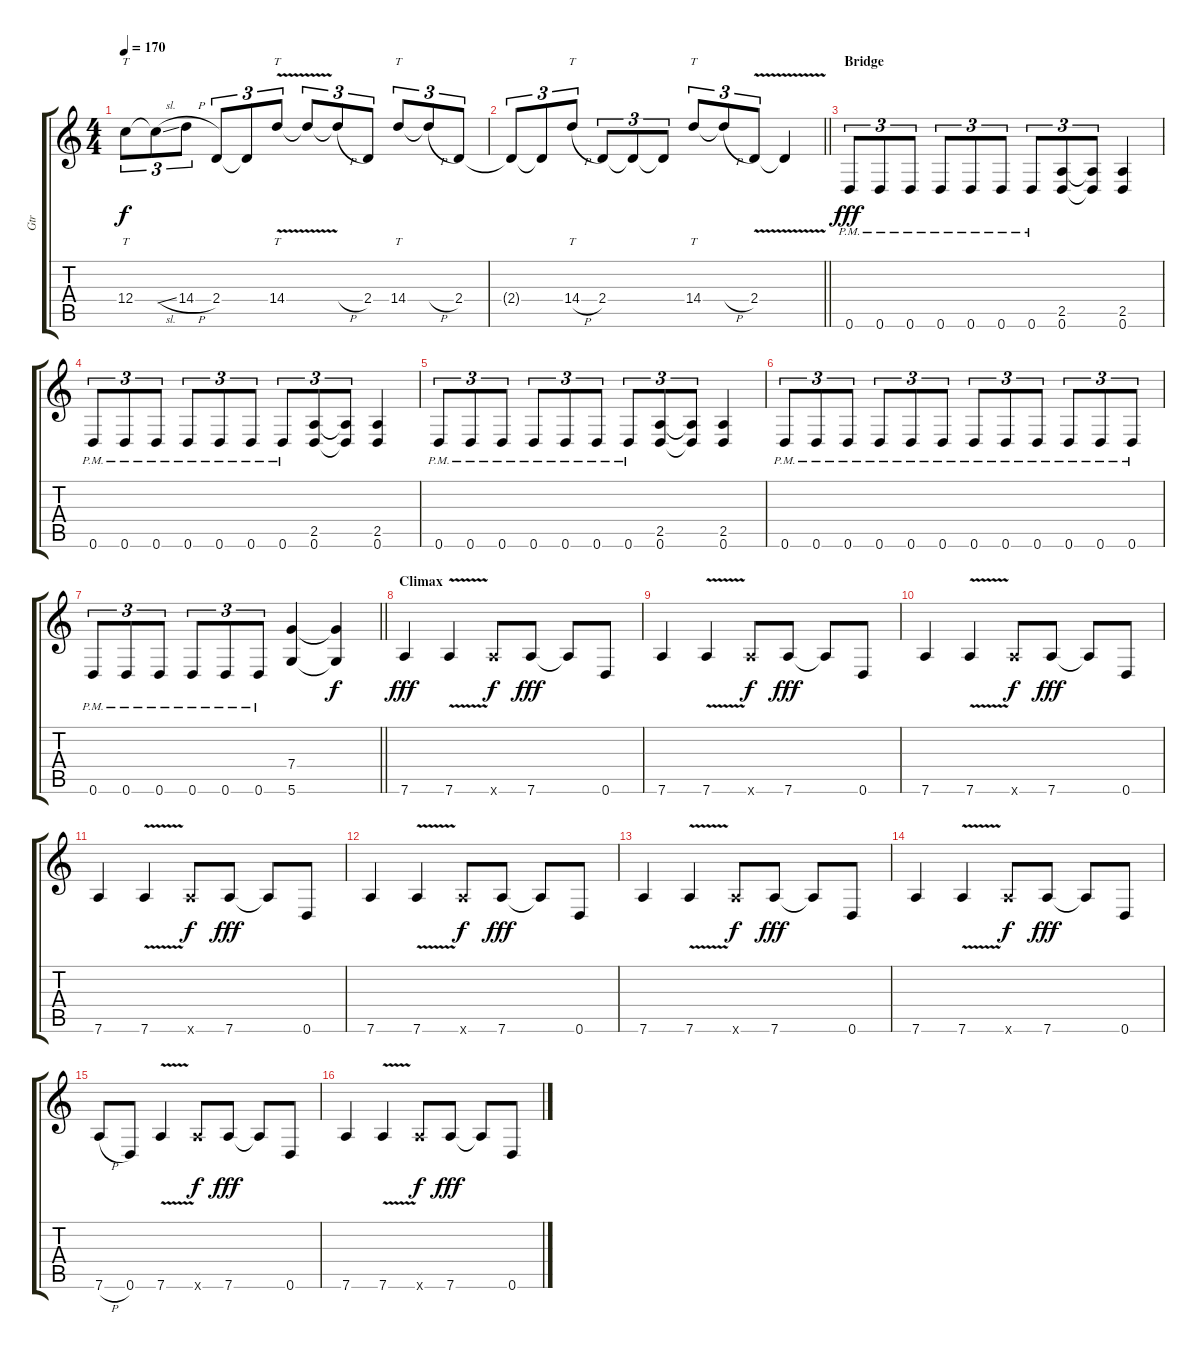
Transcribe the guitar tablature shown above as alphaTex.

\track ("Gtr" "Gtr") {instrument distortionguitar}
\staff {score tabs}
\tuning (D4 A3 F3 C3 G2 D2) {hide}
\ts (4 4)
\tempo 170
\clef g2
\ks c
12.4.8{tt tu (3 2) dy f} 12.4{sl t}.8{tu (3 2)} 14.4{h}.8{tu (3 2)} 2.4.8{tu (3 2)} 2.4{t}.8{tu (3 2)} 14.4{v}.8{tt tu (3 2)} 14.4{t}.8{tu (3 2)} 14.4{h t}.8{tu (3 2)} 2.4.8{tu (3 2)} 14.4.8{tt tu (3 2)} 14.4{h t}.8{tu (3 2)} 2.4.8{tu (3 2)} |
\barLineRight lightlight
2.4{t}.8{tu (3 2)} 2.4{t}.8{tu (3 2)} 14.4{h}.8{tt tu (3 2)} 2.4.8{tu (3 2)} 2.4{t}.8{tu (3 2)} 2.4{t}.8{tu (3 2)} 14.4.8{tt tu (3 2)} 14.4{h t}.8{tu (3 2)} 2.4{v}.8{tu (3 2)} 2.4{t}.4 |
\section ("" "Bridge")
0.6{pm}.8{tu (3 2) dy fff} 0.6{pm}.8{tu (3 2)} 0.6{pm}.8{tu (3 2)} 0.6{pm}.8{tu (3 2)} 0.6{pm}.8{tu (3 2)} 0.6{pm}.8{tu (3 2)} 0.6{pm}.8{tu (3 2)} (2.5 0.6).8{tu (3 2)} (2.5{t} 0.6{t}).8{tu (3 2)} (2.5 0.6).4 |
0.6{pm}.8{tu (3 2)} 0.6{pm}.8{tu (3 2)} 0.6{pm}.8{tu (3 2)} 0.6{pm}.8{tu (3 2)} 0.6{pm}.8{tu (3 2)} 0.6{pm}.8{tu (3 2)} 0.6{pm}.8{tu (3 2)} (2.5 0.6).8{tu (3 2)} (2.5{t} 0.6{t}).8{tu (3 2)} (2.5 0.6).4 |
0.6{pm}.8{tu (3 2)} 0.6{pm}.8{tu (3 2)} 0.6{pm}.8{tu (3 2)} 0.6{pm}.8{tu (3 2)} 0.6{pm}.8{tu (3 2)} 0.6{pm}.8{tu (3 2)} 0.6{pm}.8{tu (3 2)} (2.5 0.6).8{tu (3 2)} (2.5{t} 0.6{t}).8{tu (3 2)} (2.5 0.6).4 |
0.6{pm}.8{tu (3 2)} 0.6{pm}.8{tu (3 2)} 0.6{pm}.8{tu (3 2)} 0.6{pm}.8{tu (3 2)} 0.6{pm}.8{tu (3 2)} 0.6{pm}.8{tu (3 2)} 0.6{pm}.8{tu (3 2)} 0.6{pm}.8{tu (3 2)} 0.6{pm}.8{tu (3 2)} 0.6{pm}.8{tu (3 2)} 0.6{pm}.8{tu (3 2)} 0.6{pm}.8{tu (3 2)} |
\barLineRight lightlight
0.6{pm}.8{tu (3 2)} 0.6{pm}.8{tu (3 2)} 0.6{pm}.8{tu (3 2)} 0.6{pm}.8{tu (3 2)} 0.6{pm}.8{tu (3 2)} 0.6{pm}.8{tu (3 2)} (7.4 5.6).4 (7.4{t} 5.6{t}).4{dy f} |
\section ("" "Climax")
7.6.4{dy fff} 7.6{v}.4 7.6{x}.8{dy f} 7.6.8{dy fff} 7.6{t}.8 0.6.8 |
7.6.4 7.6{v}.4 7.6{x}.8{dy f} 7.6.8{dy fff} 7.6{t}.8 0.6.8 |
7.6.4 7.6{v}.4 7.6{x}.8{dy f} 7.6.8{dy fff} 7.6{t}.8 0.6.8 |
7.6.4 7.6{v}.4 7.6{x}.8{dy f} 7.6.8{dy fff} 7.6{t}.8 0.6.8 |
7.6.4 7.6{v}.4 7.6{x}.8{dy f} 7.6.8{dy fff} 7.6{t}.8 0.6.8 |
7.6.4 7.6{v}.4 7.6{x}.8{dy f} 7.6.8{dy fff} 7.6{t}.8 0.6.8 |
7.6.4 7.6{v}.4 7.6{x}.8{dy f} 7.6.8{dy fff} 7.6{t}.8 0.6.8 |
7.6{h}.8 0.6.8 7.6{v}.4 7.6{x}.8{dy f} 7.6.8{dy fff} 7.6{t}.8 0.6.8 |
7.6.4 7.6{v}.4 7.6{x}.8{dy f} 7.6.8{dy fff} 7.6{t}.8 0.6.8
